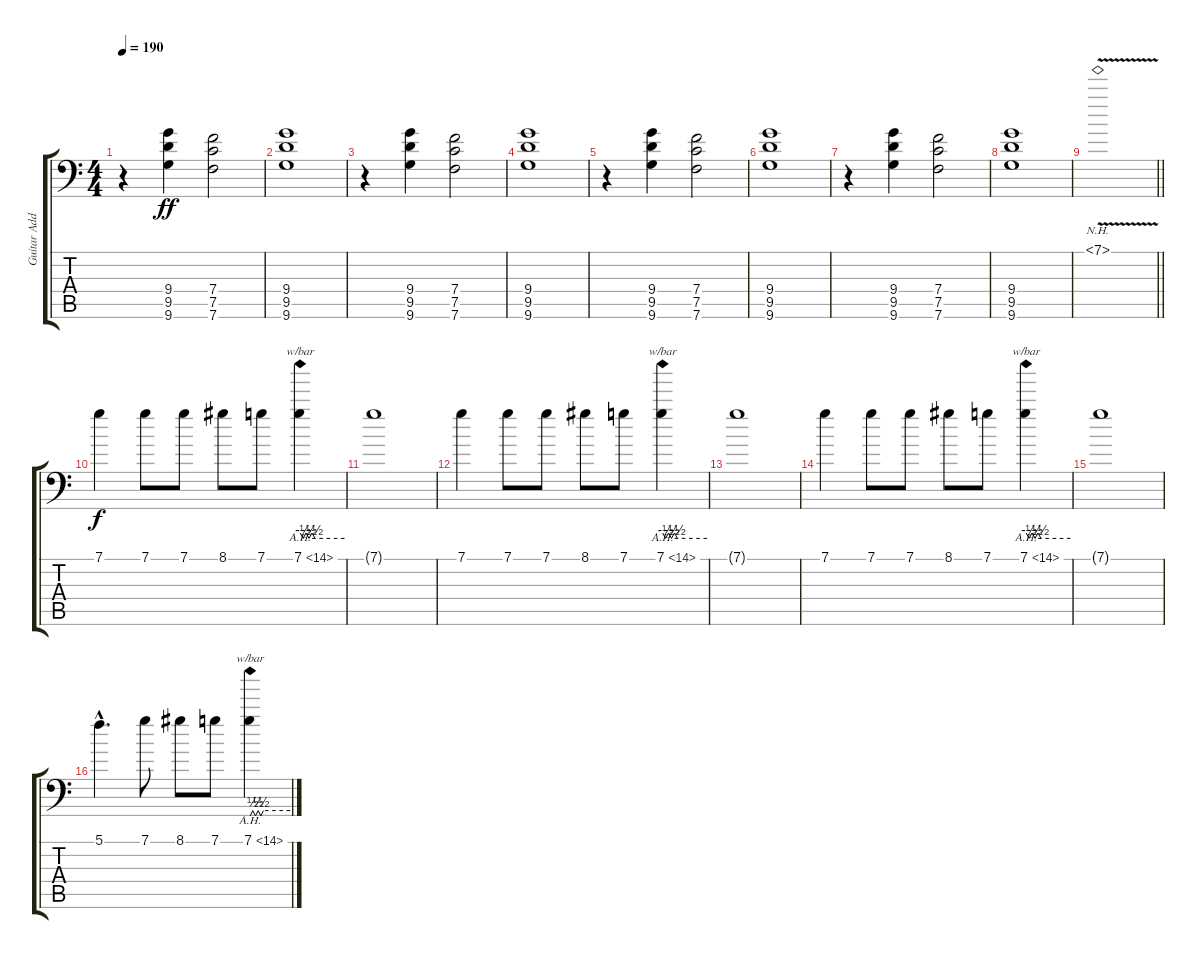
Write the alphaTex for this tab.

\track ("Guitar Additional" "Guitar Add") {instrument distortionguitar}
\staff {score tabs}
\tuning (C4 G3 Eb3 Bb2 F2 Bb1) {hide}
\ts (4 4)
\tempo 190
\clef f4
\ks c
r.4{dy ff} (9.4 9.5 9.6).4 (7.4 7.5 7.6).2 |
(9.4 9.5 9.6).1 |
r.4 (9.4 9.5 9.6).4 (7.4 7.5 7.6).2 |
(9.4 9.5 9.6).1 |
r.4 (9.4 9.5 9.6).4 (7.4 7.5 7.6).2 |
(9.4 9.5 9.6).1 |
r.4 (9.4 9.5 9.6).4 (7.4 7.5 7.6).2 |
(9.4 9.5 9.6).1 |
\barLineRight lightlight
7.1{nh v}.1 |
7.1.4{dy f} 7.1.8 7.1.8 8.1.8 7.1.8 7.1{ah 7}.4{tbe (custom default 0 0 4 -2 8 0 12 -2 16 0 20 -2 60 -2)} |
7.1{t}.1 |
7.1.4 7.1.8 7.1.8 8.1.8 7.1.8 7.1{ah 7}.4{tbe (custom default 0 0 4 -2 8 0 12 -2 16 0 20 -2 60 -2)} |
7.1{t}.1 |
7.1.4 7.1.8 7.1.8 8.1.8 7.1.8 7.1{ah 7}.4{tbe (custom default 0 0 4 -2 8 0 12 -2 16 0 20 -2 60 -2)} |
7.1{t}.1 |
5.1{hac}.4{d} 7.1.8 8.1.8 7.1.8 7.1{ah 7}.4{tbe (custom default 0 0 4 2 8 0 12 2 16 0 20 2 60 2)}
